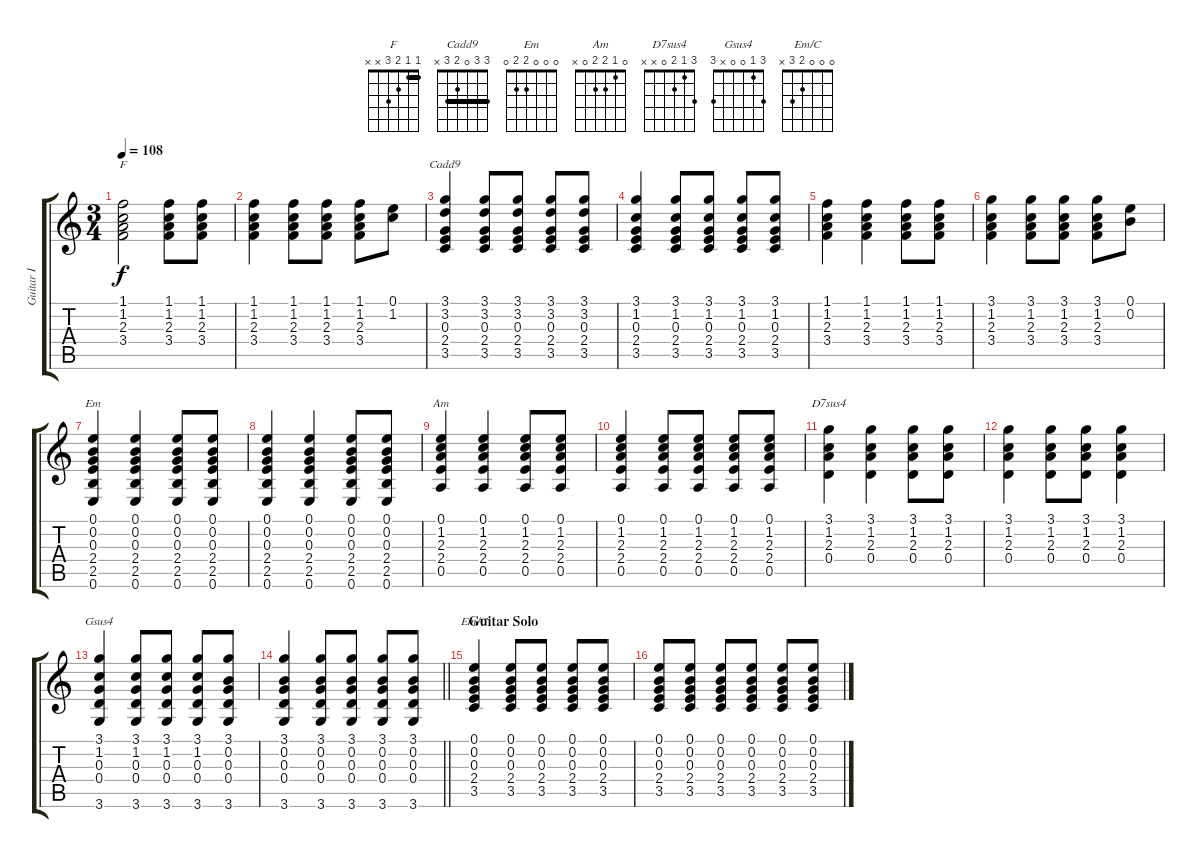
\track ("Guitar I" "Guitar I") {instrument acousticguitarnylon}
\staff {score tabs}
\tuning (E4 B3 G3 D3 A2 E2) {hide}
\chord ("F" 1 1 2 3 x x) {barre 1}
\chord ("Cadd9" 3 3 0 2 3 x) {barre 3}
\chord ("Em" 0 0 0 2 2 0)
\chord ("Am" 0 1 2 2 0 x)
\chord ("D7sus4" 3 1 2 0 x x)
\chord ("Gsus4" 3 1 0 0 x 3)
\chord ("Em/C" 0 0 0 2 3 x)
\ts (3 4)
\tempo 108
\clef g2
\ks c
(1.1 1.2 2.3 3.4).2{ch "F" dy f} (1.1 1.2 2.3 3.4).8 (1.1 1.2 2.3 3.4).8 |
(1.1 1.2 2.3 3.4).4 (1.1 1.2 2.3 3.4).8 (1.1 1.2 2.3 3.4).8 (1.1 1.2 2.3 3.4).8 (0.1 1.2).8 |
(3.1 3.2 0.3 2.4 3.5).4{ch "Cadd9"} (3.1 3.2 0.3 2.4 3.5).8 (3.1 3.2 0.3 2.4 3.5).8 (3.1 3.2 0.3 2.4 3.5).8 (3.1 3.2 0.3 2.4 3.5).8 |
(3.1 1.2 0.3 2.4 3.5).4 (3.1 1.2 0.3 2.4 3.5).8 (3.1 1.2 0.3 2.4 3.5).8 (3.1 1.2 0.3 2.4 3.5).8 (3.1 1.2 0.3 2.4 3.5).8 |
(1.1 1.2 2.3 3.4).4 (1.1 1.2 2.3 3.4).4 (1.1 1.2 2.3 3.4).8 (1.1 1.2 2.3 3.4).8 |
(3.1 1.2 2.3 3.4).4 (3.1 1.2 2.3 3.4).8 (3.1 1.2 2.3 3.4).8 (3.1 1.2 2.3 3.4).8 (0.1 0.2).8 |
(0.1 0.2 0.3 2.4 2.5 0.6).4{ch "Em"} (0.1 0.2 0.3 2.4 2.5 0.6).4 (0.1 0.2 0.3 2.4 2.5 0.6).8 (0.1 0.2 0.3 2.4 2.5 0.6).8 |
(0.1 0.2 0.3 2.4 2.5 0.6).4 (0.1 0.2 0.3 2.4 2.5 0.6).4 (0.1 0.2 0.3 2.4 2.5 0.6).8 (0.1 0.2 0.3 2.4 2.5 0.6).8 |
(0.1 1.2 2.3 2.4 0.5).4{ch "Am"} (0.1 1.2 2.3 2.4 0.5).4 (0.1 1.2 2.3 2.4 0.5).8 (0.1 1.2 2.3 2.4 0.5).8 |
(0.1 1.2 2.3 2.4 0.5).4 (0.1 1.2 2.3 2.4 0.5).8 (0.1 1.2 2.3 2.4 0.5).8 (0.1 1.2 2.3 2.4 0.5).8 (0.1 1.2 2.3 2.4 0.5).8 |
(3.1 1.2 2.3 0.4).4{ch "D7sus4"} (3.1 1.2 2.3 0.4).4 (3.1 1.2 2.3 0.4).8 (3.1 1.2 2.3 0.4).8 |
(3.1 1.2 2.3 0.4).4 (3.1 1.2 2.3 0.4).8 (3.1 1.2 2.3 0.4).8 (3.1 1.2 2.3 0.4).4 |
(3.1 1.2 0.3 0.4 3.6).4{ch "Gsus4"} (3.1 1.2 0.3 0.4 3.6).8 (3.1 1.2 0.3 0.4 3.6).8 (3.1 1.2 0.3 0.4 3.6).8 (3.1 0.2 0.3 0.4 3.6).8 |
\barLineRight lightlight
(3.1 0.2 0.3 0.4 3.6).4 (3.1 0.2 0.3 0.4 3.6).8 (3.1 0.2 0.3 0.4 3.6).8 (3.1 0.2 0.3 0.4 3.6).8 (3.1 0.2 0.3 0.4 3.6).8 |
\section ("" "Guitar Solo")
(0.1 0.2 0.3 2.4 3.5).4{ch "Em/C"} (0.1 0.2 0.3 2.4 3.5).8 (0.1 0.2 0.3 2.4 3.5).8 (0.1 0.2 0.3 2.4 3.5).8 (0.1 0.2 0.3 2.4 3.5).8 |
(0.1 0.2 0.3 2.4 3.5).8 (0.1 0.2 0.3 2.4 3.5).8 (0.1 0.2 0.3 2.4 3.5).8 (0.1 0.2 0.3 2.4 3.5).8 (0.1 0.2 0.3 2.4 3.5).8 (0.1 0.2 0.3 2.4 3.5).8
